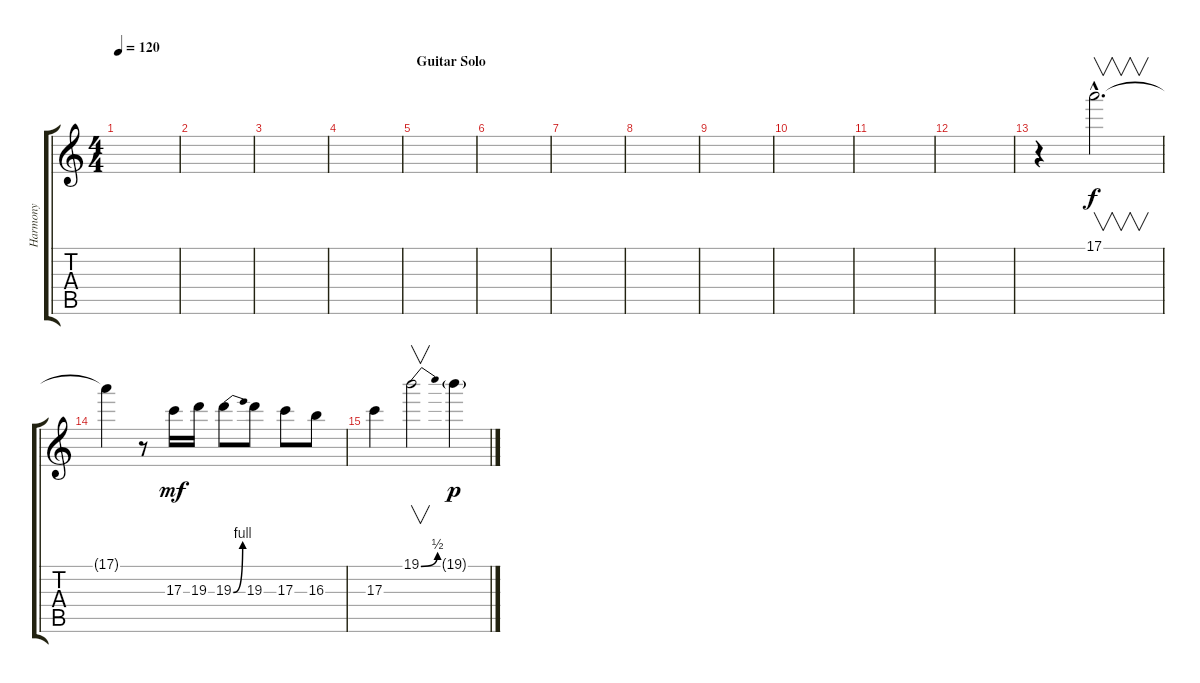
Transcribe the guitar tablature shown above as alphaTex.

\track ("Harmony" "Harmony") {instrument overdrivenguitar}
\staff {score tabs}
\tuning (E4 B3 G3 D3 A2 E2) {hide}
\ts (4 4)
\tempo 120
\clef g2
\ks c
|
|
|
|
\section ("" "Guitar Solo")
|
|
|
|
|
|
|
|
r.4 17.1{hac}.2{v d} |
17.1{t}.4{dy f} r.8 17.3.16{dy mf} 19.3.16 19.3{be (bend 0 0 60 4)}.8 19.3.8 17.3.8 16.3.8 |
17.3.4 19.1{be (bend 0 0 60 2)}.2{v} 19.1{g}.4{dy p}
